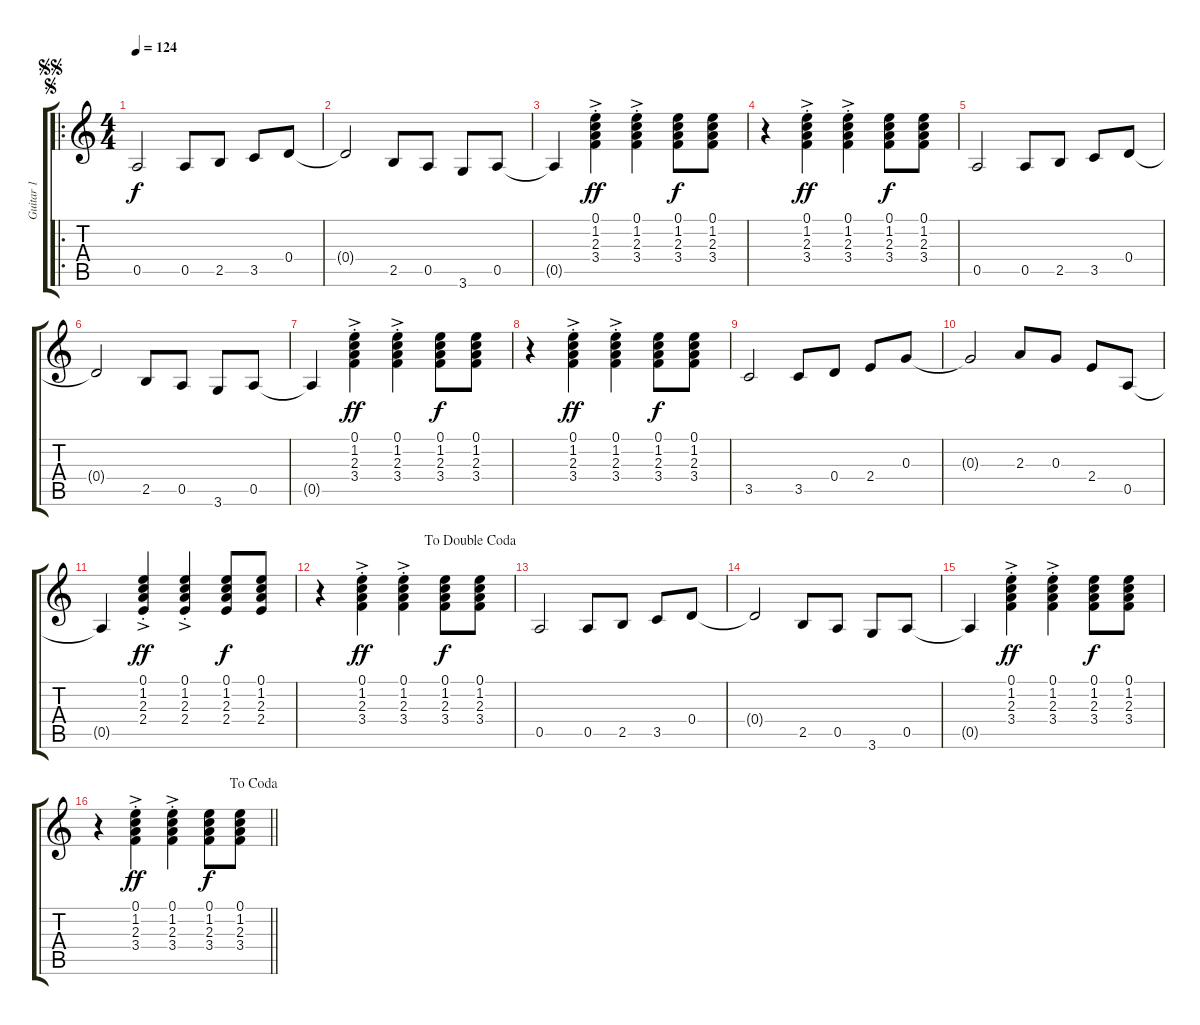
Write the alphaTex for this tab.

\track ("Guitar 1" "Guitar 1") {instrument distortionguitar}
\staff {score tabs}
\tuning (E4 B3 G3 D3 A2 E2) {hide}
\ro
\ts (4 4)
\jump segno
\jump segnosegno
\tempo 124
\clef g2
\ks c
0.5.2{dy f} 0.5.8 2.5.8 3.5.8 0.4.8 |
0.4{t}.2 2.5.8 0.5.8 3.6.8 0.5.8 |
0.5{t}.4 (0.1{ac st} 1.2{ac st} 2.3{ac st} 3.4{ac st}).4{dy ff} (0.1{ac st} 1.2{ac st} 2.3{ac st} 3.4{ac st}).4 (0.1 1.2 2.3 3.4).8{dy f} (0.1 1.2 2.3 3.4).8 |
r.4 (0.1{ac st} 1.2{ac st} 2.3{ac st} 3.4{ac st}).4{dy ff} (0.1{ac st} 1.2{ac st} 2.3{ac st} 3.4{ac st}).4 (0.1 1.2 2.3 3.4).8{dy f} (0.1 1.2 2.3 3.4).8 |
0.5.2 0.5.8 2.5.8 3.5.8 0.4.8 |
0.4{t}.2 2.5.8 0.5.8 3.6.8 0.5.8 |
0.5{t}.4 (0.1{ac st} 1.2{ac st} 2.3{ac st} 3.4{ac st}).4{dy ff} (0.1{ac st} 1.2{ac st} 2.3{ac st} 3.4{ac st}).4 (0.1 1.2 2.3 3.4).8{dy f} (0.1 1.2 2.3 3.4).8 |
r.4 (0.1{ac st} 1.2{ac st} 2.3{ac st} 3.4{ac st}).4{dy ff} (0.1{ac st} 1.2{ac st} 2.3{ac st} 3.4{ac st}).4 (0.1 1.2 2.3 3.4).8{dy f} (0.1 1.2 2.3 3.4).8 |
3.5.2 3.5.8 0.4.8 2.4.8 0.3.8 |
0.3{t}.2 2.3.8 0.3.8 2.4.8 0.5.8 |
0.5{t}.4 (0.1{ac st} 1.2{ac st} 2.3{ac st} 2.4{ac st}).4{dy ff} (0.1{ac st} 1.2{ac st} 2.3{ac st} 2.4{ac st}).4 (0.1 1.2 2.3 2.4).8{dy f} (0.1 1.2 2.3 2.4).8 |
\jump dadoublecoda
r.4 (0.1{ac st} 1.2{ac st} 2.3{ac st} 3.4{ac st}).4{dy ff} (0.1{ac st} 1.2{ac st} 2.3{ac st} 3.4{ac st}).4 (0.1 1.2 2.3 3.4).8{dy f} (0.1 1.2 2.3 3.4).8 |
0.5.2 0.5.8 2.5.8 3.5.8 0.4.8 |
0.4{t}.2 2.5.8 0.5.8 3.6.8 0.5.8 |
0.5{t}.4 (0.1{ac st} 1.2{ac st} 2.3{ac st} 3.4{ac st}).4{dy ff} (0.1{ac st} 1.2{ac st} 2.3{ac st} 3.4{ac st}).4 (0.1 1.2 2.3 3.4).8{dy f} (0.1 1.2 2.3 3.4).8 |
\jump dacoda
\barLineRight lightlight
r.4 (0.1{ac st} 1.2{ac st} 2.3{ac st} 3.4{ac st}).4{dy ff} (0.1{ac st} 1.2{ac st} 2.3{ac st} 3.4{ac st}).4 (0.1 1.2 2.3 3.4).8{dy f} (0.1 1.2 2.3 3.4).8
